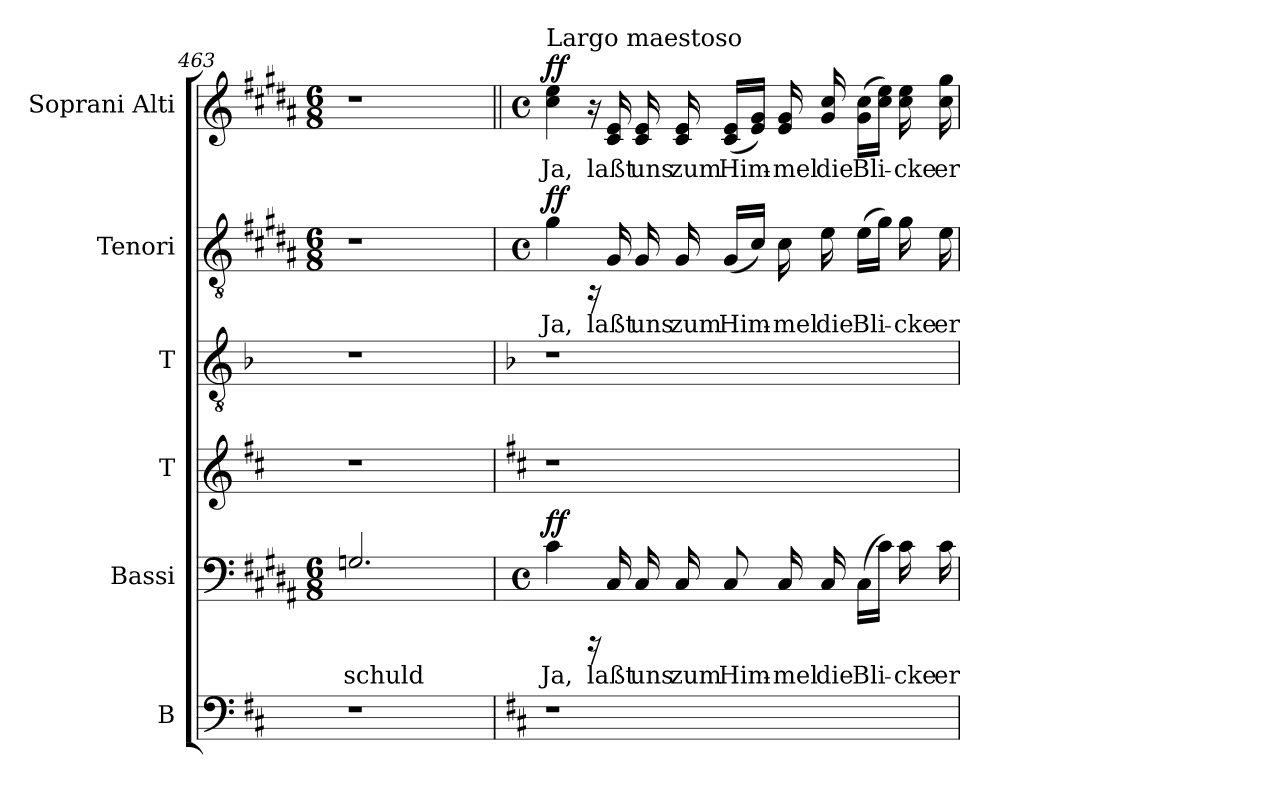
**kern	**kern	**text	**dynam	**kern	**kern	**kern	**text	**dynam	**kern	**text	**dynam
*part6	*part5	*part5	*part5	*part4	*part3	*part2	*part2	*part2	*part1	*part1	*part1
*staff6	*staff5	*staff5	*staff5	*staff4	*staff3	*staff2	*staff2	*staff2	*staff1	*staff1	*staff1
*I"B	*I"Bassi	*	*	*I"T	*I"T	*I"Tenori	*	*	*I"Soprani  Alti	*	*
*I'B	*I'B	*	*	*I'T	*I'T	*I'T	*	*	*I'S  A	*	*
*clefF4	*clefF4	*	*	*clefG2	*clefGv2	*clefGv2	*	*	*clefG2	*	*
*k[f#c#]	*k[f#c#g#d#a#]	*	*	*k[f#c#]	*k[b-]	*k[f#c#g#d#a#]	*	*	*k[f#c#g#d#a#]	*	*
*D:	*B:	*	*	*D:	*F:	*B:	*	*	*B:	*	*
*	*M6/8	*	*	*	*	*M6/8	*	*	*M6/8	*	*
=463	=463	=463	=463	=463	=463	=463	=463	=463	=463	=463	=463
!	!LO:N:vis=2.	!LO:LY:b:cj	!	!	!	!LO:N:vis=1	!	!	!LO:N:vis=1	!	!
1r	2Gn/	-schuld	.	1r	1r	2.r	.	.	2.r	.	.
.	2ryy	.	.	.	.	.	.	.	.	.	.
.	.	.	.	.	.	4ryy	.	.	4ryy	.	.
=464	=464	=464||	=464||	=464	=464	=464	=464||	=464||	=464||	=464||	=464||
*	*k[]	*	*	*	*	*k[]	*	*	*k[]	*	*
*	*C:	*	*	*	*	*C:	*	*	*C:	*	*
*	*M4/4	*	*	*	*	*M4/4	*	*	*M4/4	*	*
*	*met(c)	*	*	*	*	*met(c)	*	*	*met(c)	*	*
!	!	!	!	!	!	!	!	!	!LO:TX:a:t=Largo maestoso	!	!
!	!	!LO:LY:b:cj	!LO:DY:a	!	!	!	!LO:LY:b:cj	!LO:DY:a	!	!LO:LY:b:cj	!LO:DY:a
1r	4c\	Ja,	ff	1r	1r	4g\	Ja,	ff	4ee\ 4cc\	Ja,	ff
.	16rEEE	.	.	.	.	16rAA	.	.	16ra	.	.
!	!	!LO:LY:b:cj	!	!	!	!	!LO:LY:b:cj	!	!	!LO:LY:b:cj	!
.	16C/	laßt	.	.	.	16G/	laßt	.	16e/ 16c/	laßt	.
!	!	!LO:LY:b:cj	!	!	!	!	!LO:LY:b:cj	!	!	!LO:LY:b:cj	!
.	16C/	uns	.	.	.	16G/	uns	.	16e/ 16c/	uns	.
!	!	!LO:LY:b:cj	!	!	!	!	!LO:LY:b:cj	!	!	!LO:LY:b:cj	!
.	16C/	zum	.	.	.	16G/	zum	.	16e/ 16c/	zum	.
!	!	!LO:LY:b:cj	!	!	!	!	!LO:LY:b:cj	!	!	!LO:LY:b:cj	!
.	8C/	Him-	.	.	.	(<16G/L	Him-	.	(>16e/ 16c/L	Him-	.
.	.	.	.	.	.	16c/J)	.	.	16g/ 16e/J)	.	.
!	!	!LO:LY:b:cj	!	!	!	!	!LO:LY:b:cj	!	!	!LO:LY:b:cj	!
.	16C/	-mel	.	.	.	16c\	-mel	.	16g/ 16e/	-mel	.
!	!	!LO:LY:b:cj	!	!	!	!	!LO:LY:b:cj	!	!	!LO:LY:b:cj	!
.	16C/	die	.	.	.	16e\	die	.	16cc/ 16g/	die	.
!	!	!LO:LY:b:cj	!	!	!	!	!LO:LY:b:cj	!	!	!LO:LY:b:cj	!
.	(>16C\L	Bli-	.	.	.	(>16e\L	Bli-	.	(>16cc\ 16g\L	Bli-	.
.	16c\J)	.	.	.	.	16g\J)	.	.	16ee\ 16cc\J)	.	.
!	!	!LO:LY:b:cj	!	!	!	!	!LO:LY:b:cj	!	!	!LO:LY:b:cj	!
.	16c\	-cke	.	.	.	16g\	-cke	.	16ee\ 16cc\	-cke	.
!	!	!LO:LY:b:cj	!	!	!	!	!LO:LY:b:cj	!	!	!LO:LY:b:cj	!
.	16c\	er-	.	.	.	16e\	er-	.	16gg\ 16cc\	er-	.
=	=	=	=	=	=	=	=	=	=	=	=
*-	*-	*-	*-	*-	*-	*-	*-	*-	*-	*-	*-
